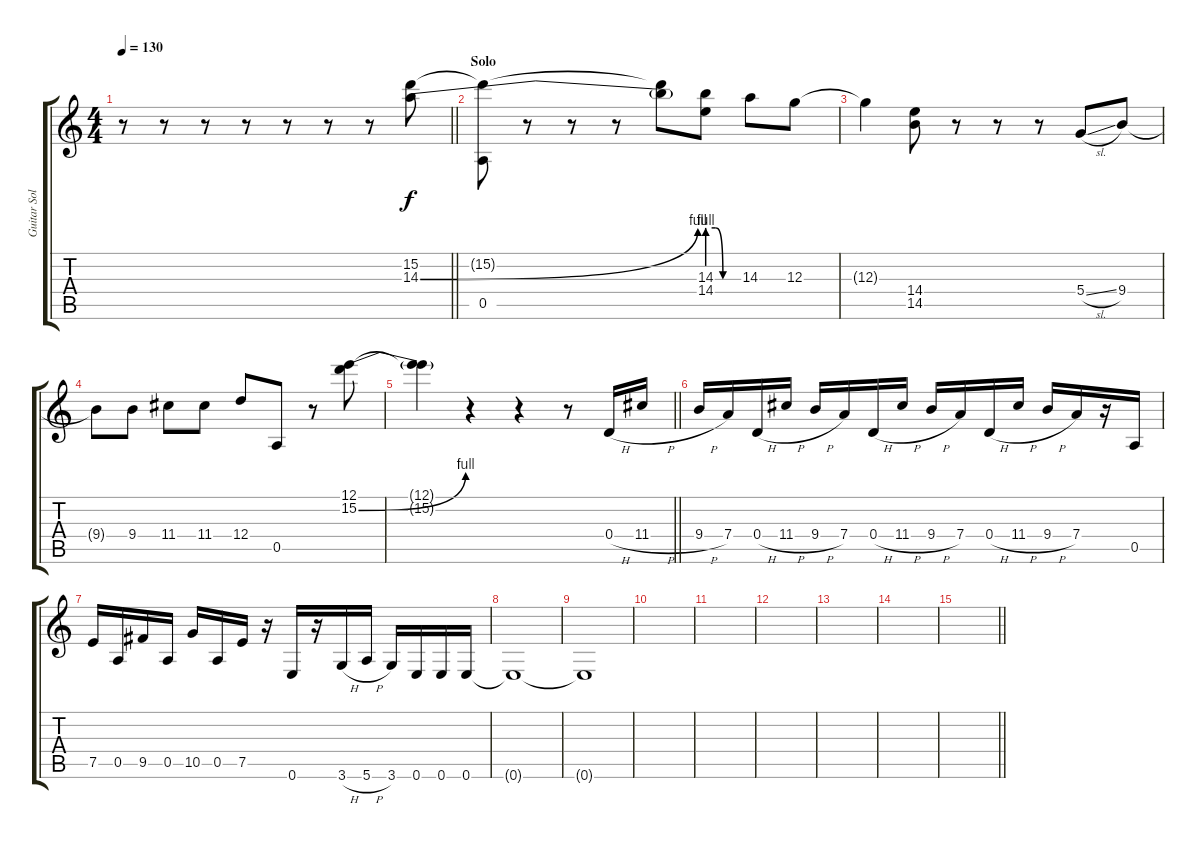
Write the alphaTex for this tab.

\track ("Guitar Solo" "Guitar Sol") {mute instrument acousticguitarsteel}
\staff {score tabs}
\tuning (E4 B3 G3 D3 A2 E2) {hide}
\ts (4 4)
\tempo 130
\clef g2
\barLineRight lightlight
\ks c
r.8{dy f} r.8 r.8 r.8 r.8 r.8 r.8 (15.2 14.3{be (bend 0 0 60 4)}).8 |
\section ("" "Solo")
(15.2{t} 0.5).8 r.8 r.8 r.8 (15.2{t} 14.3{t}).8 (14.3{be (custom 0 4 15 4 30 0 60 0)} 14.4).8 14.3.8 12.3.8 |
12.3{t}.4 (14.4 14.5).8 r.8 r.8 r.8 5.4{sl}.8 9.4.8 |
9.4{t}.8 9.4.8 11.4.8 11.4.8 12.4.8 0.5.8 r.8 (12.1 15.2{be (bend 0 0 60 4)}).8 |
\barLineRight lightlight
(12.1{t} 15.2{t}).4 r.4 r.4 r.8 0.4{h}.16 11.4{h}.16 |
9.4{h}.16 7.4.16 0.4{h}.16 11.4{h}.16 9.4{h}.16 7.4.16 0.4{h}.16 11.4{h}.16 9.4{h}.16 7.4.16 0.4{h}.16 11.4{h}.16 9.4{h}.16 7.4.16 r.16 0.5.16 |
7.5.16 0.5.16 9.5.16 0.5.16 10.5.16 0.5.16 7.5.16 r.16 0.6.16 r.16 3.6{h}.16 5.6{h}.16 3.6.16 0.6.16 0.6.16 0.6.16 |
0.6{t}.1 |
0.6{t}.1 |
|
|
|
|
|
\barLineRight lightlight
